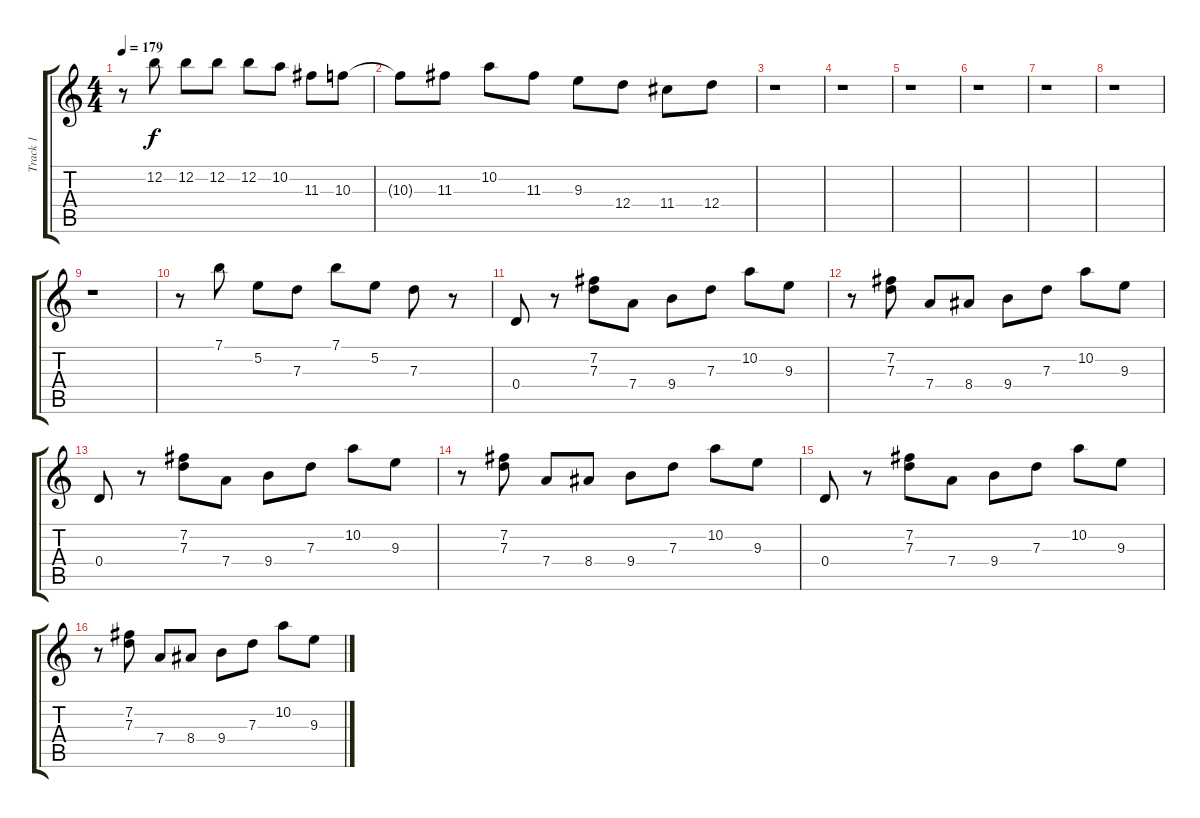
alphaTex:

\track ("Track 1" "Track 1") {instrument acousticguitarsteel}
\staff {score tabs}
\tuning (E4 B3 G3 D3 A2 E2) {hide}
\ts (4 4)
\tempo 179
\clef g2
\ks c
r.8{dy f} 12.2.8 12.2.8 12.2.8 12.2.8 10.2.8 11.3.8 10.3.8 |
10.3{t}.8 11.3.8 10.2.8 11.3.8 9.3.8 12.4.8 11.4.8 12.4.8 |
r.1 |
r.1 |
r.1 |
r.1 |
r.1 |
r.1 |
r.1 |
r.8 7.1.8 5.2.8 7.3.8 7.1.8 5.2.8 7.3.8 r.8 |
0.4.8 r.8 (7.2 7.3).8 7.4.8 9.4.8 7.3.8 10.2.8 9.3.8 |
r.8 (7.2 7.3).8 7.4.8 8.4.8 9.4.8 7.3.8 10.2.8 9.3.8 |
0.4.8 r.8 (7.2 7.3).8 7.4.8 9.4.8 7.3.8 10.2.8 9.3.8 |
r.8 (7.2 7.3).8 7.4.8 8.4.8 9.4.8 7.3.8 10.2.8 9.3.8 |
0.4.8 r.8 (7.2 7.3).8 7.4.8 9.4.8 7.3.8 10.2.8 9.3.8 |
r.8 (7.2 7.3).8 7.4.8 8.4.8 9.4.8 7.3.8 10.2.8 9.3.8
